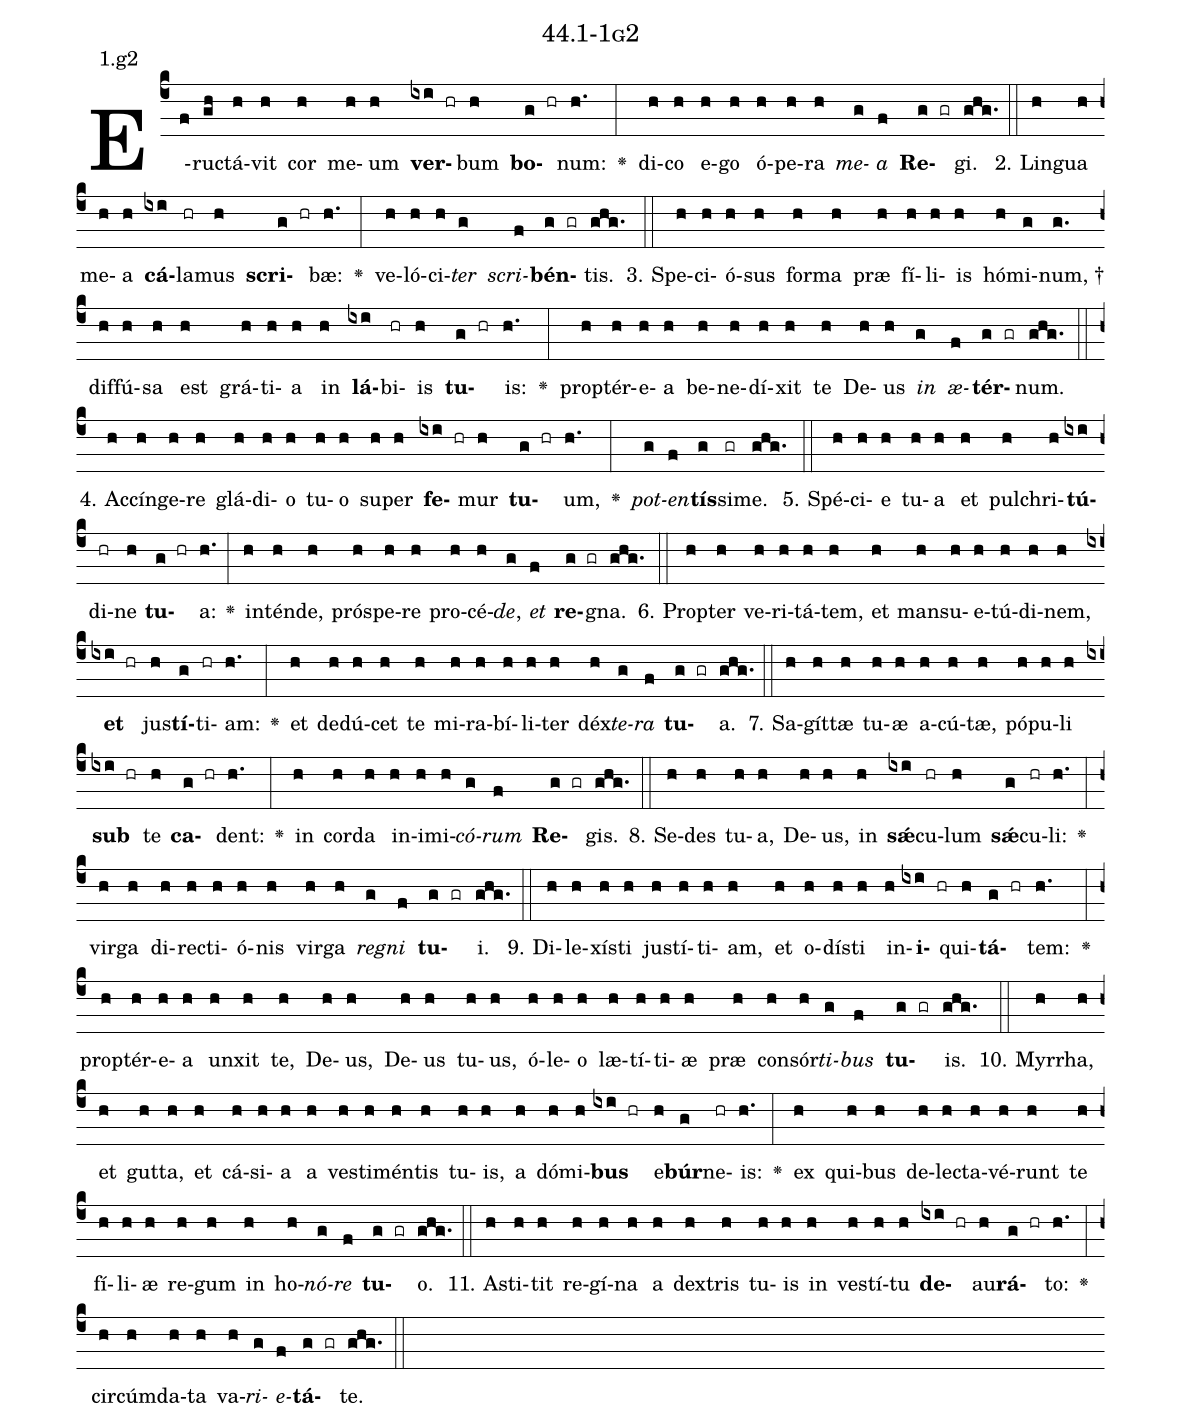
name: 44.1-1g2;
annotation: 1.g2;
%%
(c4)E(f)ruc(gh)tá(h)vit(h) cor(h) me(h)um(h) <b>ver</b>(ixi hr)bum(h) <b>bo</b>(g hr)num:(h.) <v>\greheightstar</v>(:) di(h)co(h) e(h)go(h) ó(h)pe(h)ra(h) <i>me</i>(g)<i>a</i>(f) <b>Re</b>(g gr)gi.(ghg.) (::)
2. Lin(h)gua(h) me(h)a(h) <b>cá</b>(ixi)la(hr)mus(h) <b>scri</b>(g hr)bæ:(h.) <v>\greheightstar</v>(:) ve(h)ló(h)ci(h)<i>ter</i>(g) <i>scri</i>(f)<b>bén</b>(g gr)tis.(ghg.) (::)
3. Spe(h)ci(h)ó(h)sus(h) for(h)ma(h) præ(h) fí(h)li(h)is(h) hó(h)mi(g)num, †(g.) dif(h)fú(h)sa(h) est(h) grá(h)ti(h)a(h) in(h) <b>lá</b>(ixi)bi(hr)is(h) <b>tu</b>(g hr)is:(h.) <v>\greheightstar</v>(:) prop(h)tér(h)e(h)a(h) be(h)ne(h)dí(h)xit(h) te(h) De(h)us(h) <i>in</i>(g) <i>æ</i>(f)<b>tér</b>(g gr)num.(ghg.) (::)
4. Ac(h)cín(h)ge(h)re(h) glá(h)di(h)o(h) tu(h)o(h) su(h)per(h) <b>fe</b>(ixi hr)mur(h) <b>tu</b>(g hr)um,(h.) <v>\greheightstar</v>(:) <i>pot</i>(g)<i>en</i>(f)<b>tís</b>(g)si(gr)me.(ghg.) (::)
5. Spé(h)ci(h)e(h) tu(h)a(h) et(h) pul(h)chri(h)<b>tú</b>(ixi)di(hr)ne(h) <b>tu</b>(g hr)a:(h.) <v>\greheightstar</v>(:) in(h)tén(h)de,(h) pró(h)spe(h)re(h) pro(h)cé(h)<i>de</i>,(g) <i>et</i>(f) <b>re</b>(g gr)gna.(ghg.) (::)
6. Prop(h)ter(h) ve(h)ri(h)tá(h)tem,(h) et(h) man(h)su(h)e(h)tú(h)di(h)nem,(h) <b>et</b>(ixi hr) jus(h)<b>tí</b>(g)ti(hr)am:(h.) <v>\greheightstar</v>(:) et(h) de(h)dú(h)cet(h) te(h) mi(h)ra(h)bí(h)li(h)ter(h) déx(h)<i>te</i>(g)<i>ra</i>(f) <b>tu</b>(g gr)a.(ghg.) (::)
7. Sa(h)gít(h)tæ(h) tu(h)æ(h) a(h)cú(h)tæ,(h) pó(h)pu(h)li(h) <b>sub</b>(ixi hr) te(h) <b>ca</b>(g hr)dent:(h.) <v>\greheightstar</v>(:) in(h) cor(h)da(h) in(h)i(h)mi(h)<i>có</i>(g)<i>rum</i>(f) <b>Re</b>(g gr)gis.(ghg.) (::)
8. Se(h)des(h) tu(h)a,(h) De(h)us,(h) in(h) <b>sǽ</b>(ixi)cu(hr)lum(h) <b>sǽ</b>(g)cu(hr)li:(h.) <v>\greheightstar</v>(:) vir(h)ga(h) di(h)rec(h)ti(h)ó(h)nis(h) vir(h)ga(h) <i>re</i>(g)<i>gni</i>(f) <b>tu</b>(g gr)i.(ghg.) (::)
9. Di(h)le(h)xís(h)ti(h) jus(h)tí(h)ti(h)am,(h) et(h) o(h)dís(h)ti(h) in(h)<b>i</b>(ixi hr)qui(h)<b>tá</b>(g hr)tem:(h.) <v>\greheightstar</v>(:) prop(h)tér(h)e(h)a(h) un(h)xit(h) te,(h) De(h)us,(h) De(h)us(h) tu(h)us,(h) ó(h)le(h)o(h) læ(h)tí(h)ti(h)æ(h) præ(h) con(h)sór(h)<i>ti</i>(g)<i>bus</i>(f) <b>tu</b>(g gr)is.(ghg.) (::)
10. Myr(h)rha,(h) et(h) gut(h)ta,(h) et(h) cá(h)si(h)a(h) a(h) ves(h)ti(h)mén(h)tis(h) tu(h)is,(h) a(h) dó(h)mi(h)<b>bus</b>(ixi hr) e(h)<b>búr</b>(g)ne(hr)is:(h.) <v>\greheightstar</v>(:) ex(h) qui(h)bus(h) de(h)lec(h)ta(h)vé(h)runt(h) te(h) fí(h)li(h)æ(h) re(h)gum(h) in(h) ho(h)<i>nó</i>(g)<i>re</i>(f) <b>tu</b>(g gr)o.(ghg.) (::)
11. A(h)sti(h)tit(h) re(h)gí(h)na(h) a(h) dex(h)tris(h) tu(h)is(h) in(h) ves(h)tí(h)tu(h) <b>de</b>(ixi hr)au(h)<b>rá</b>(g hr)to:(h.) <v>\greheightstar</v>(:) cir(h)cúm(h)da(h)ta(h) va(h)<i>ri</i>(g)<i>e</i>(f)<b>tá</b>(g gr)te.(ghg.) (::)
